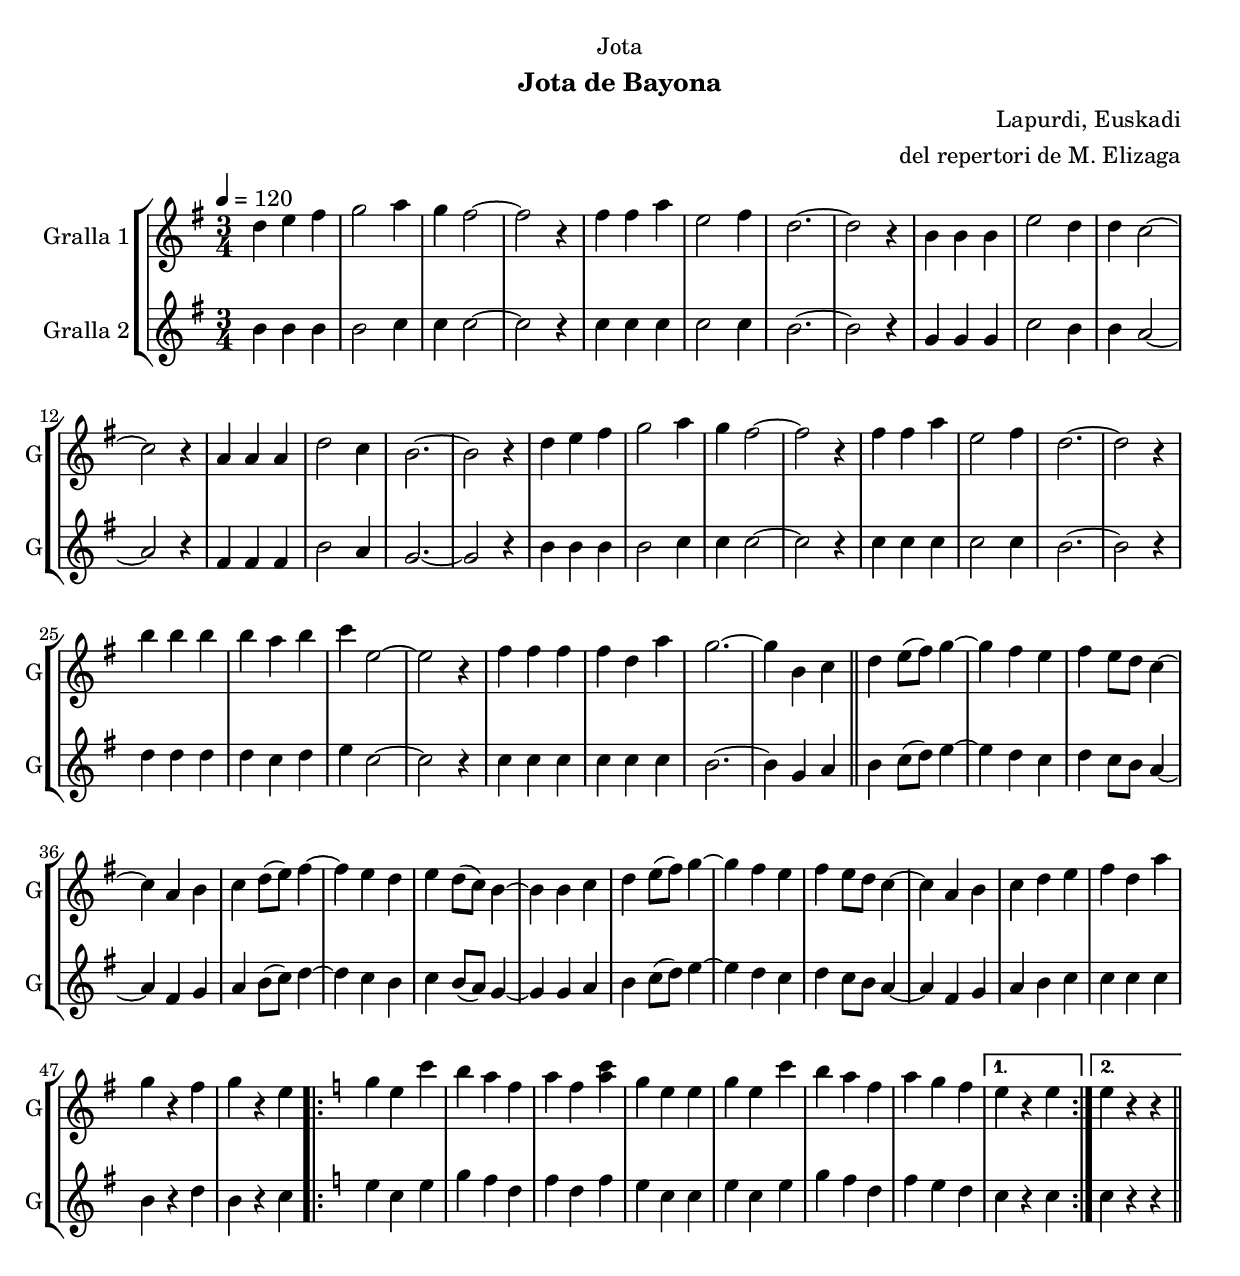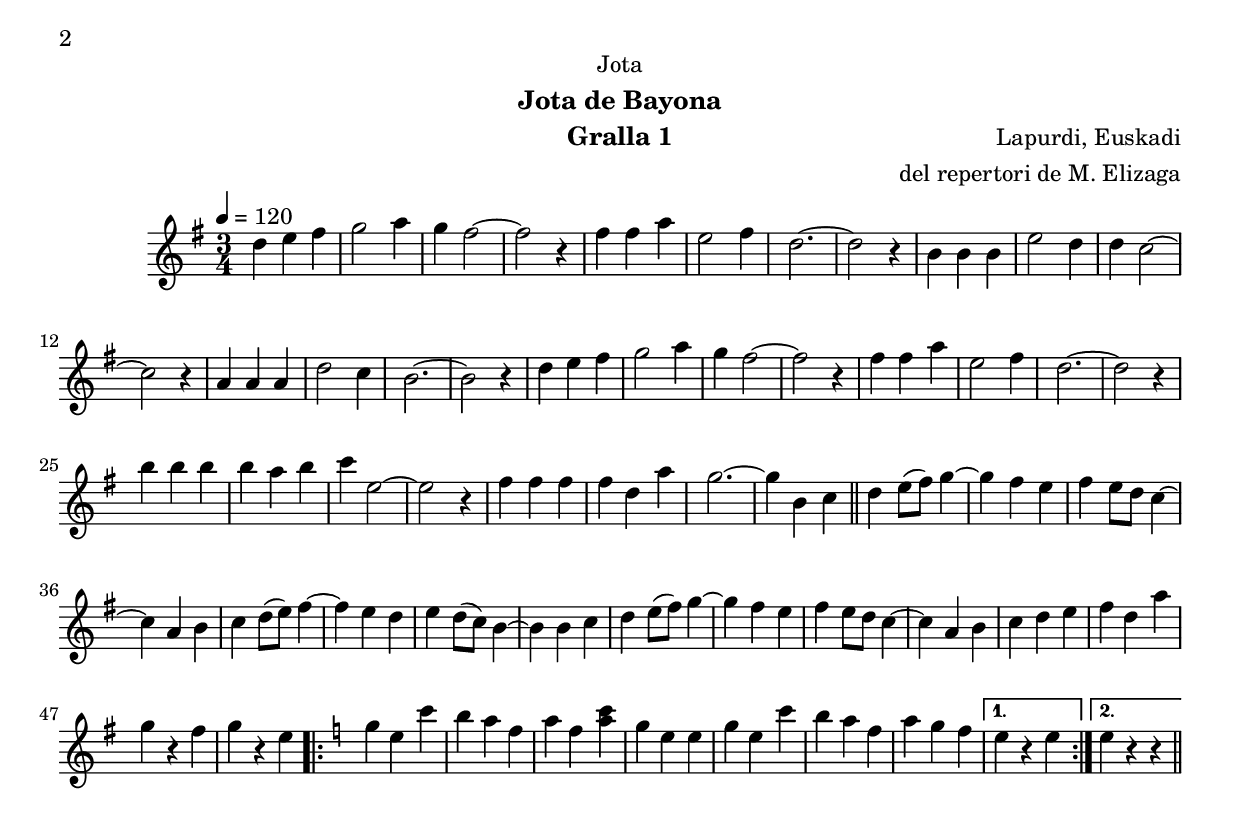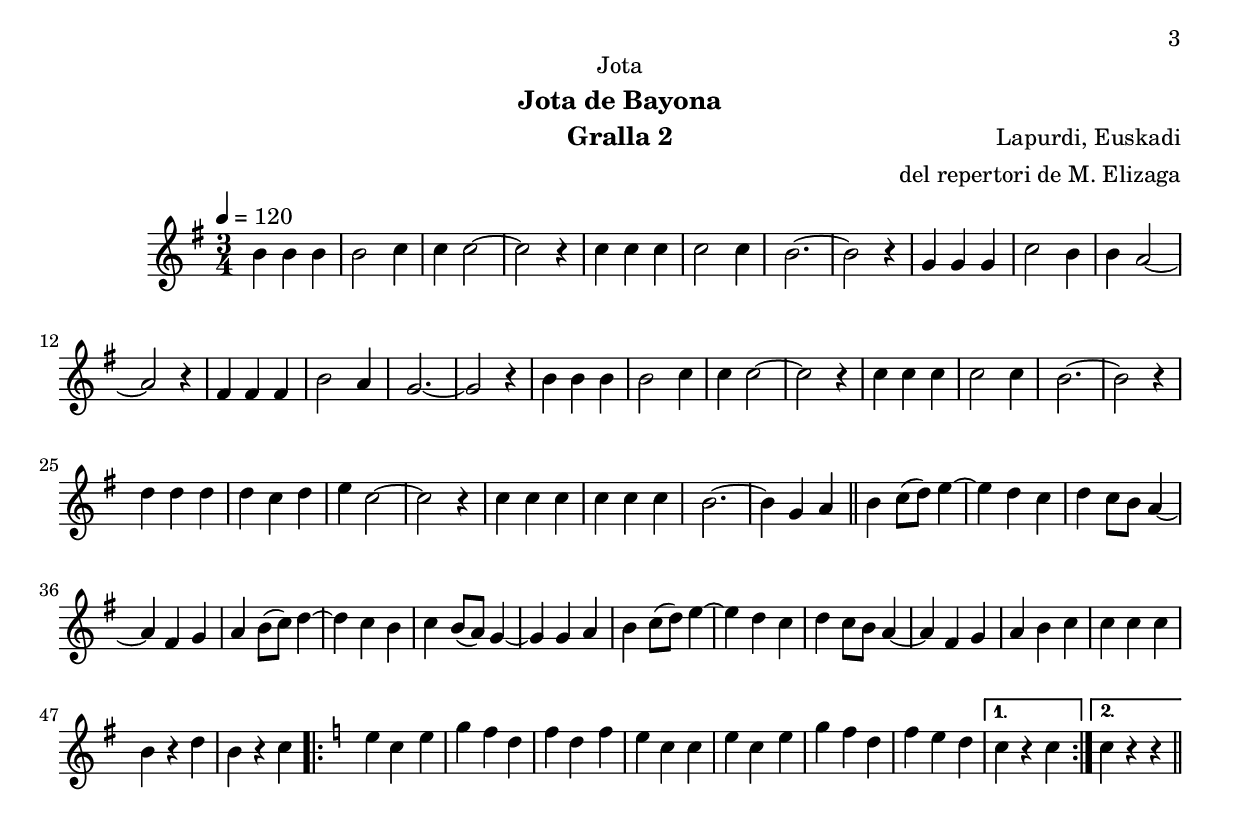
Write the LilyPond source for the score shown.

\version "2.22.1"

\header {
  dedication="Jota"
  title=""
  subtitle="Jota de Bayona"
  subsubtitle=""
  poet=""
  meter=""
  piece=""
  composer="Lapurdi, Euskadi"
  arranger="del repertori de M. Elizaga"
  opus=""
  instrument=""
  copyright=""
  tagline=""
}

liniaroAa =
\relative d''
{
  \tempo 4=120
  \clef treble
  \key g \major
  \time 3/4
  d4 e fis  |
  g2 a4  |
  g4 fis2 ~  |
  fis2 r4  |
  %05
  fis4 fis a  |
  e2 fis4  |
  d2. ~ ~  |
  d2 r4  |
  b4 b b  |
  %10
  e2 d4  |
  d4 c2 ~  |
  c2 r4  |
  a4 a a  |
  d2 c4  |
  %15
  b2. ~  |
  b2 r4  |
  d4 e fis  |
  g2 a4  |
  g4 fis2 ~  |
  %20
  fis2 r4  |
  fis4 fis a  |
  e2 fis4  |
  d2. ~  |
  d2 r4  |
  %25
  b'4 b b  |
  b4 a b  |
  c4 e,2 ~  |
  e2 r4  |
  fis4 fis fis  |
  %30
  fis4 d a'  |
  g2. ~  |
  g4 b, c  \bar "||"
  d4 e8 ( fis ) g4 ~  |
  g4 fis e  |
  %35
  fis4 e8 d c4 ~   |
  c4 a b  |
  c4 d8 ( e ) fis4 ~  |
  fis4 e d  |
  e4 d8 ( c ) b4 ~  |
  %40
  b4 b c  |
  d4 e8 ( fis ) g4 ~  |
  g4 fis e  |
  fis4 e8 d c4 ~   |
  c4 a b  |
  %45
  c4 d e  |
  fis4 d a'  |
  g4 r fis  |
  g4 r e  |
  \key c \major   \repeat volta 2 { g4 e c'  |
  %50
  b4 a f  |
  a4 f <a c>  |
  g4 e e  |
  g4 e c'  |
  b4 a f  |
  %55
  a4 g f }
  \alternative { { e4 r e }
  { e4 r r } } \bar "||"
}

liniaroAb =
\relative b'
{
  \tempo 4=120
  \clef treble
  \key g \major
  \time 3/4
  b4 b b  |
  b2 c4  |
  c4 c2 ~  |
  c2 r4  |
  %05
  c4 c c  |
  c2 c4  |
  b2. ~ ~  |
  b2 r4  |
  g4 g g  |
  %10
  c2 b4  |
  b4 a2 ~  |
  a2 r4  |
  fis4 fis fis  |
  b2 a4  |
  %15
  g2. ~  |
  g2 r4  |
  b4 b b  |
  b2 c4  |
  c4 c2 ~  |
  %20
  c2 r4  |
  c4 c c  |
  c2 c4  |
  b2. ~  |
  b2 r4  |
  %25
  d4 d d  |
  d4 c d  |
  e4 c2 ~  |
  c2 r4  |
  c4 c c  |
  %30
  c4 c c  |
  b2. ~  |
  b4 g a  \bar "||"
  b4 c8 ( d ) e4 ~  |
  e4 d c  |
  %35
  d4 c8 b a4 ~   |
  a4 fis g  |
  a4 b8 ( c ) d4 ~  |
  d4 c b  |
  c4 b8 ( a ) g4 ~  |
  %40
  g4 g a  |
  b4 c8 ( d ) e4 ~  |
  e4 d c  |
  d4 c8 b a4 ~   |
  a4 fis g  |
  %45
  a4 b c  |
  c4 c c  |
  b4 r d  |
  b4 r c  |
  \key c \major   \repeat volta 2 { e4 c e  |
  %50
  g4 f d  |
  f4 d f  |
  e4 c c  |
  e4 c e  |
  g4 f d  |
  %55
  f4 e d }
  \alternative { { c4 r c }
  { c4 r r } } \bar "||"
}

\bookpart {
  \score {
    \new StaffGroup {
      \override Score.RehearsalMark #'self-alignment-X = #LEFT
      <<
        \new Staff \with {instrumentName = #"Gralla 1" shortInstrumentName = #"G"} \liniaroAa
        \new Staff \with {instrumentName = #"Gralla 2" shortInstrumentName = #"G"} \liniaroAb
      >>
    }
    \layout {}
  }
  \score { \unfoldRepeats
    \new StaffGroup {
      \override Score.RehearsalMark #'self-alignment-X = #LEFT
      <<
        \new Staff \with {instrumentName = #"Gralla 1" shortInstrumentName = #"G"} \liniaroAa
        \new Staff \with {instrumentName = #"Gralla 2" shortInstrumentName = #"G"} \liniaroAb
      >>
    }
    \midi {
      \set Staff.midiInstrument = "oboe"
      \set DrumStaff.midiInstrument = "drums"
    }
  }
}

\bookpart {
  \header {instrument="Gralla 1"}
  \score {
    \new StaffGroup {
      \override Score.RehearsalMark #'self-alignment-X = #LEFT
      <<
        \new Staff \liniaroAa
      >>
    }
    \layout {}
  }
  \score { \unfoldRepeats
    \new StaffGroup {
      \override Score.RehearsalMark #'self-alignment-X = #LEFT
      <<
        \new Staff \liniaroAa
      >>
    }
    \midi {
      \set Staff.midiInstrument = "oboe"
      \set DrumStaff.midiInstrument = "drums"
    }
  }
}

\bookpart {
  \header {instrument="Gralla 2"}
  \score {
    \new StaffGroup {
      \override Score.RehearsalMark #'self-alignment-X = #LEFT
      <<
        \new Staff \liniaroAb
      >>
    }
    \layout {}
  }
  \score { \unfoldRepeats
    \new StaffGroup {
      \override Score.RehearsalMark #'self-alignment-X = #LEFT
      <<
        \new Staff \liniaroAb
      >>
    }
    \midi {
      \set Staff.midiInstrument = "oboe"
      \set DrumStaff.midiInstrument = "drums"
    }
  }
}

